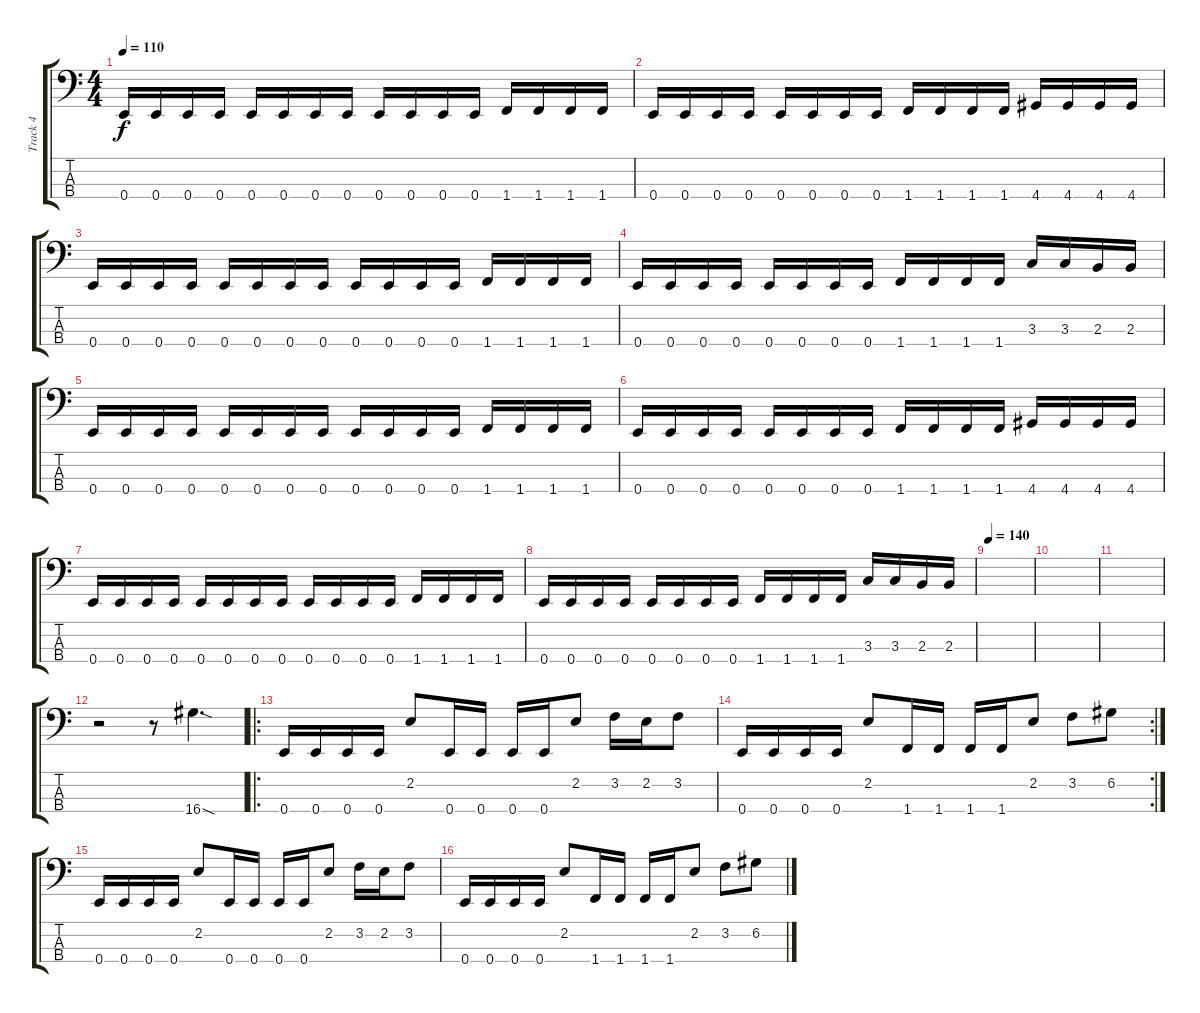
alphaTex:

\track ("Track 4" "Track 4") {instrument electricbasspick}
\staff {score tabs}
\tuning (G2 D2 A1 E1) {hide}
\ts (4 4)
\tempo 110
\clef f4
\ks c
0.4.16{dy f} 0.4.16 0.4.16 0.4.16 0.4.16 0.4.16 0.4.16 0.4.16 0.4.16 0.4.16 0.4.16 0.4.16 1.4.16 1.4.16 1.4.16 1.4.16 |
0.4.16 0.4.16 0.4.16 0.4.16 0.4.16 0.4.16 0.4.16 0.4.16 1.4.16 1.4.16 1.4.16 1.4.16 4.4.16 4.4.16 4.4.16 4.4.16 |
0.4.16 0.4.16 0.4.16 0.4.16 0.4.16 0.4.16 0.4.16 0.4.16 0.4.16 0.4.16 0.4.16 0.4.16 1.4.16 1.4.16 1.4.16 1.4.16 |
0.4.16 0.4.16 0.4.16 0.4.16 0.4.16 0.4.16 0.4.16 0.4.16 1.4.16 1.4.16 1.4.16 1.4.16 3.3.16 3.3.16 2.3.16 2.3.16 |
0.4.16 0.4.16 0.4.16 0.4.16 0.4.16 0.4.16 0.4.16 0.4.16 0.4.16 0.4.16 0.4.16 0.4.16 1.4.16 1.4.16 1.4.16 1.4.16 |
0.4.16 0.4.16 0.4.16 0.4.16 0.4.16 0.4.16 0.4.16 0.4.16 1.4.16 1.4.16 1.4.16 1.4.16 4.4.16 4.4.16 4.4.16 4.4.16 |
0.4.16 0.4.16 0.4.16 0.4.16 0.4.16 0.4.16 0.4.16 0.4.16 0.4.16 0.4.16 0.4.16 0.4.16 1.4.16 1.4.16 1.4.16 1.4.16 |
0.4.16 0.4.16 0.4.16 0.4.16 0.4.16 0.4.16 0.4.16 0.4.16 1.4.16 1.4.16 1.4.16 1.4.16 3.3.16 3.3.16 2.3.16 2.3.16 |
\tempo 140
|
|
|
r.2 r.8 16.4{sod}.4{d} |
\ro
0.4.16 0.4.16 0.4.16 0.4.16 2.2.8 0.4.16 0.4.16 0.4.16 0.4.16 2.2.8 3.2.16 2.2.16 3.2.8 |
\rc 2
0.4.16 0.4.16 0.4.16 0.4.16 2.2.8 1.4.16 1.4.16 1.4.16 1.4.16 2.2.8 3.2.8 6.2.8 |
0.4.16 0.4.16 0.4.16 0.4.16 2.2.8 0.4.16 0.4.16 0.4.16 0.4.16 2.2.8 3.2.16 2.2.16 3.2.8 |
0.4.16 0.4.16 0.4.16 0.4.16 2.2.8 1.4.16 1.4.16 1.4.16 1.4.16 2.2.8 3.2.8 6.2.8
